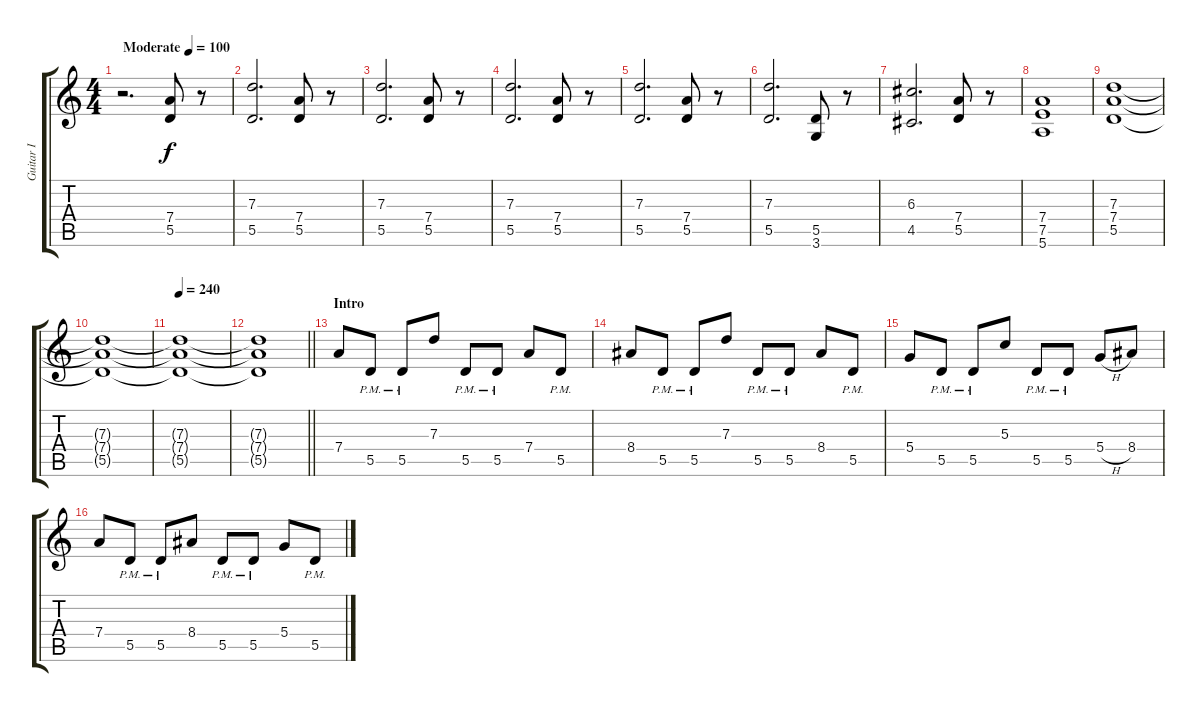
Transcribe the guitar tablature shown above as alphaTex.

\track ("Guitar I" "Guitar I") {instrument overdrivenguitar}
\staff {score tabs}
\tuning (E4 B3 G3 D3 A2 E2) {hide}
\ts (4 4)
\tempo (100 "Moderate")
\clef g2
\ks c
r.2{d dy f instrument overdrivenguitar} (7.4 5.5).8 r.8 |
(7.3 5.5).2{d} (7.4 5.5).8 r.8 |
(7.3 5.5).2{d} (7.4 5.5).8 r.8 |
(7.3 5.5).2{d} (7.4 5.5).8 r.8 |
(7.3 5.5).2{d} (7.4 5.5).8 r.8 |
(7.3 5.5).2{d} (5.5 3.6).8 r.8 |
(6.3 4.5).2{d} (7.4 5.5).8 r.8 |
(7.4 7.5 5.6).1 |
(7.3 7.4 5.5).1 |
(7.3{t} 7.4{t} 5.5{t}).1 |
\tempo 240
(7.3{t} 7.4{t} 5.5{t}).1 |
\barLineRight lightlight
(7.3{t} 7.4{t} 5.5{t}).1 |
\section ("" "Intro")
7.4.8 5.5{pm}.8 5.5{pm}.8 7.3.8 5.5{pm}.8 5.5{pm}.8 7.4.8 5.5{pm}.8 |
8.4.8 5.5{pm}.8 5.5{pm}.8 7.3.8 5.5{pm}.8 5.5{pm}.8 8.4.8 5.5{pm}.8 |
5.4.8 5.5{pm}.8 5.5{pm}.8 5.3.8 5.5{pm}.8 5.5{pm}.8 5.4{h}.8 8.4.8 |
7.4.8 5.5{pm}.8 5.5{pm}.8 8.4.8 5.5{pm}.8 5.5{pm}.8 5.4.8 5.5{pm}.8
